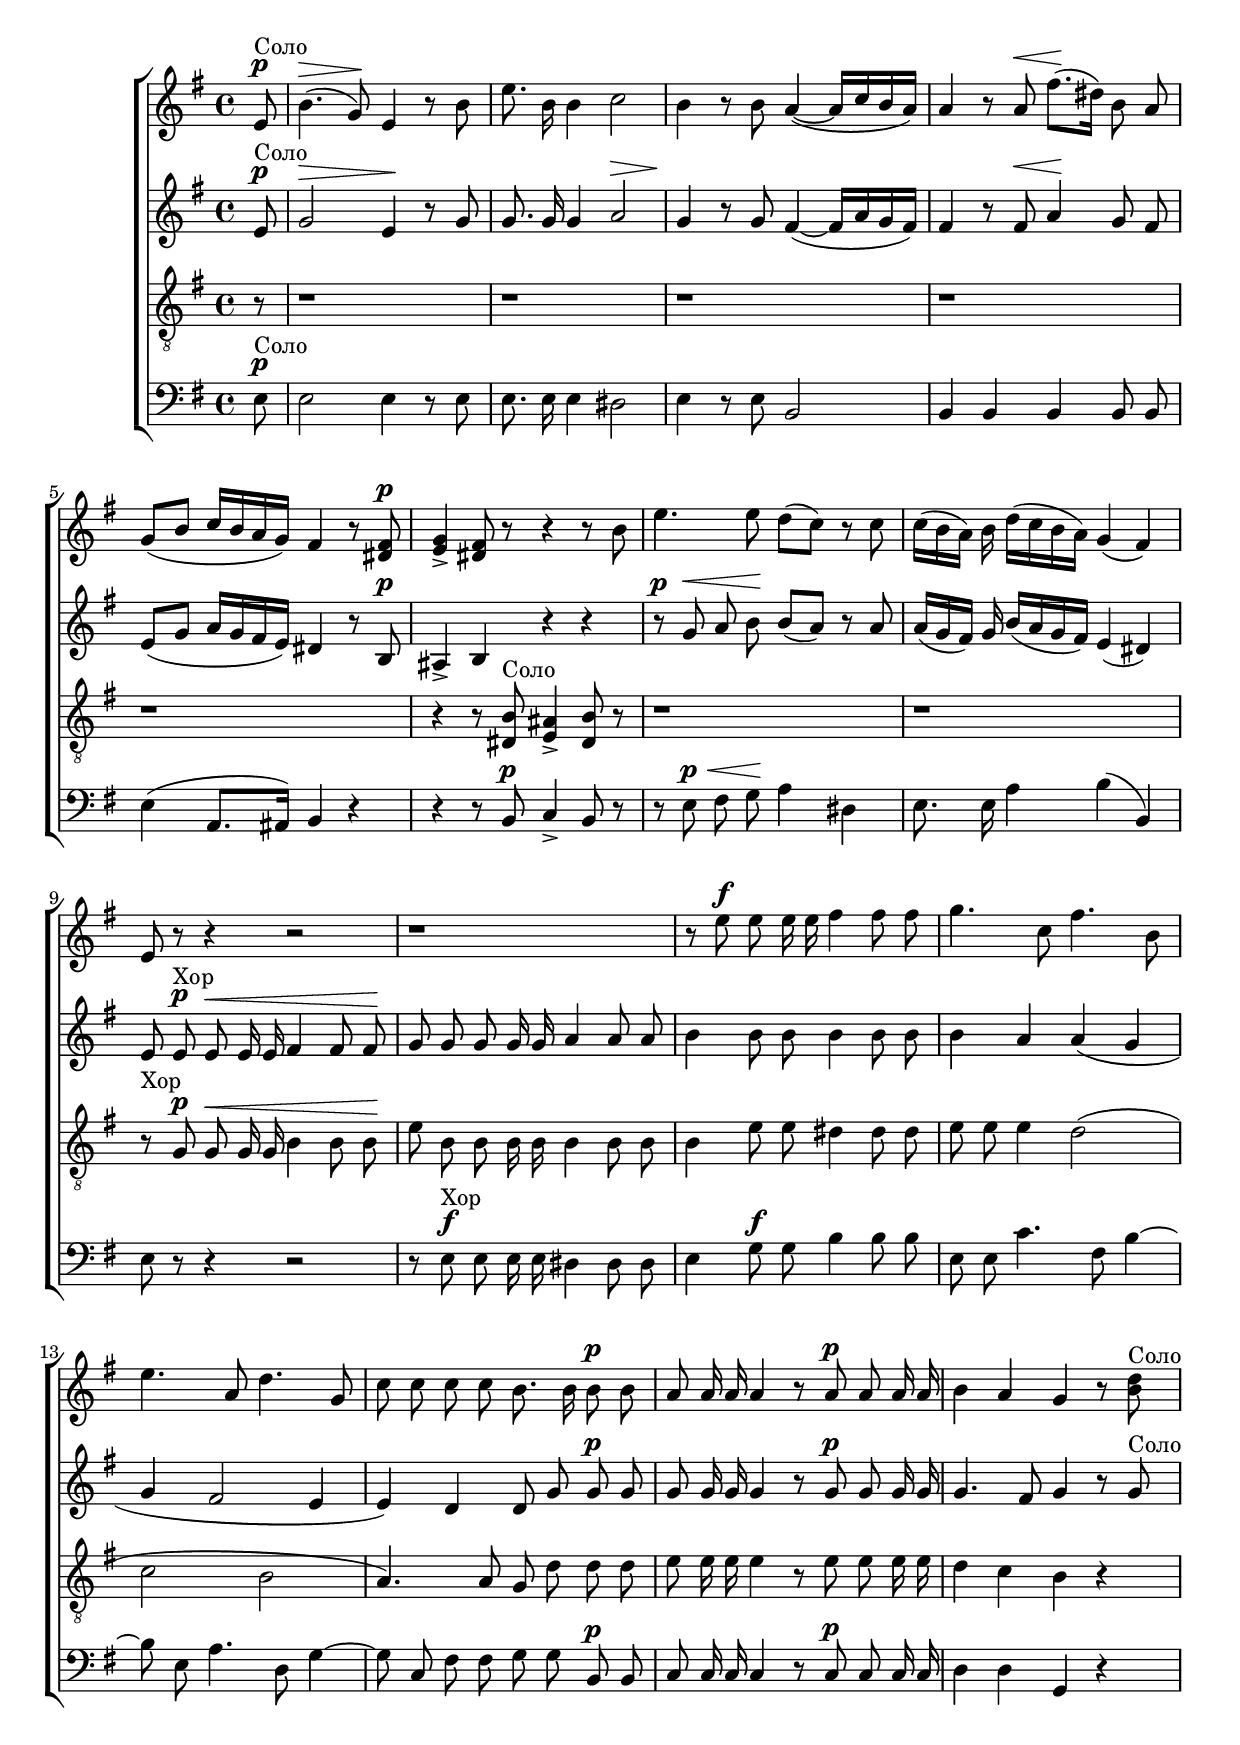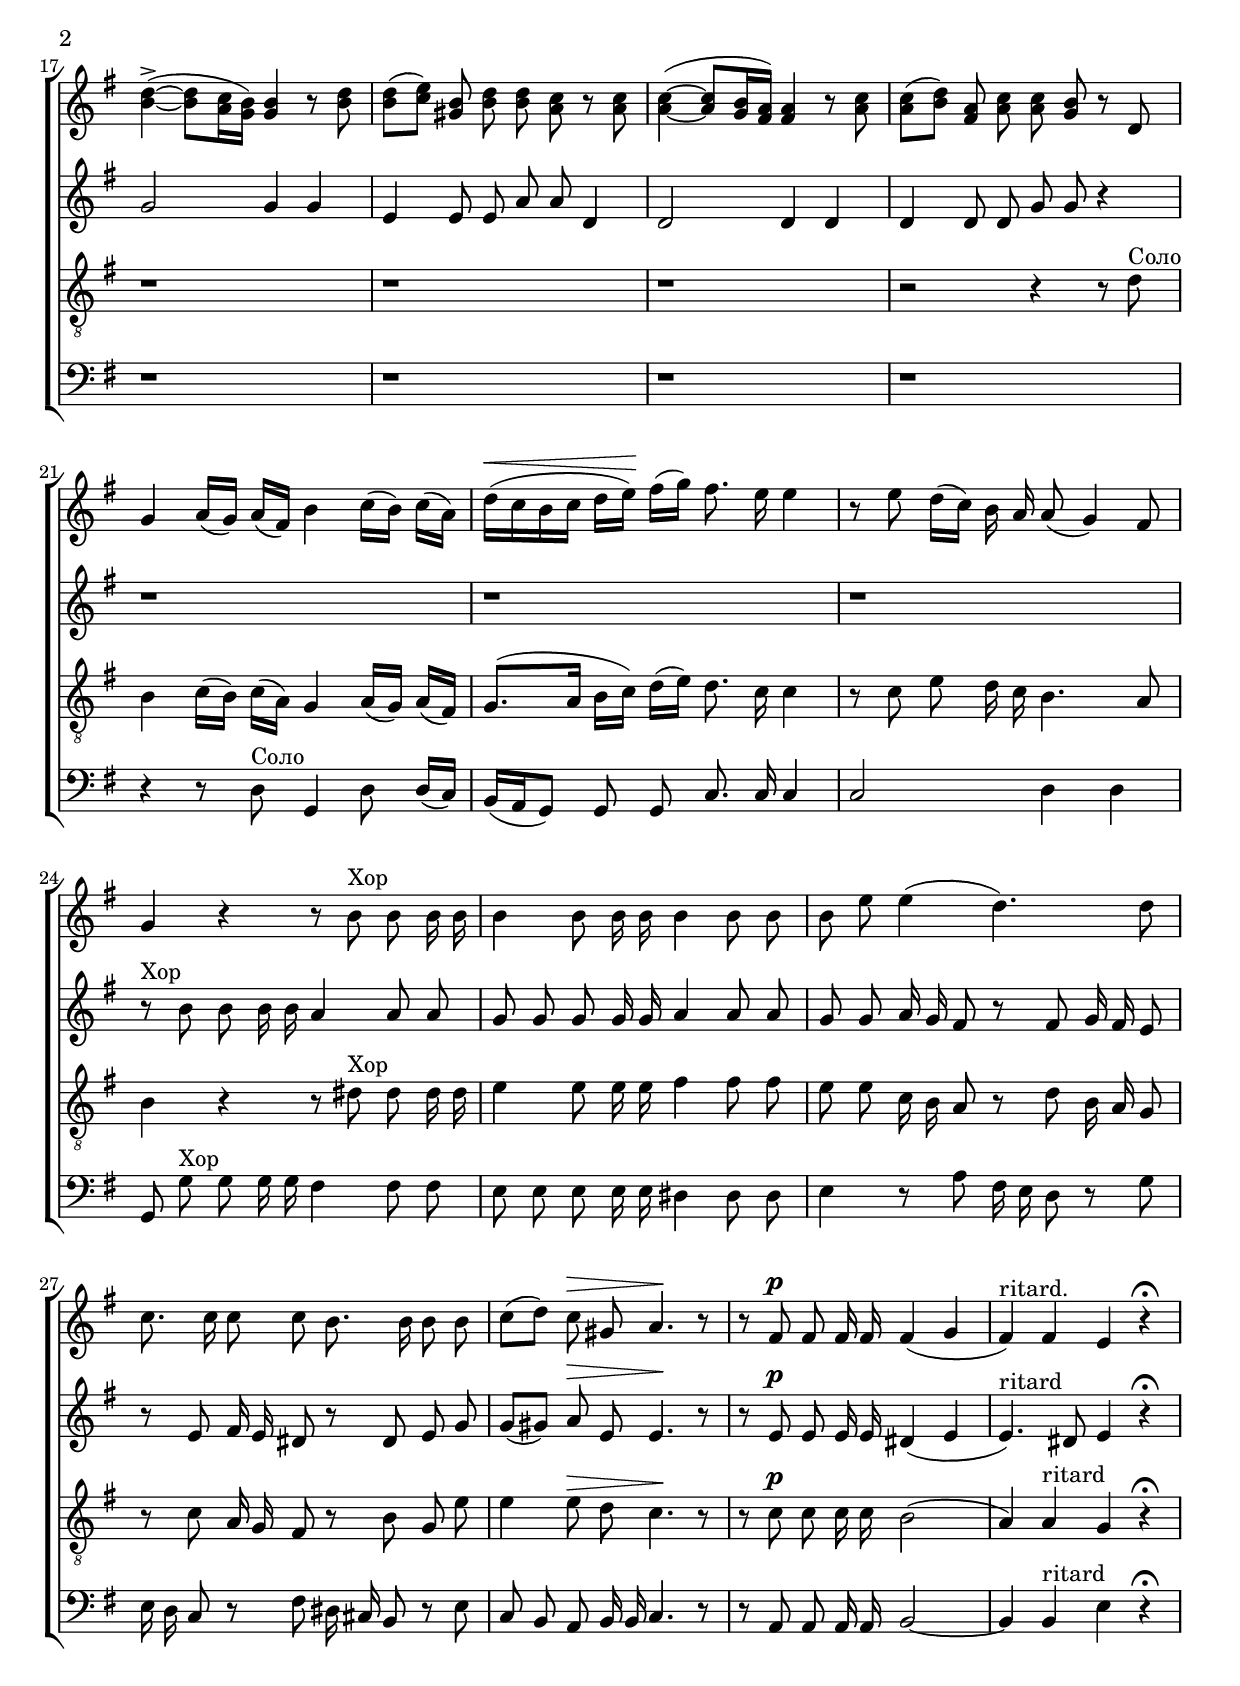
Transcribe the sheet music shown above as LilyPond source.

\version "2.12.3"

globalAdagio = {
    \key e \minor
    \time 4/4
    \dynamicUp
    \autoBeamOff
    \partial 8
}


sopranoAdagio = \relative c' {
    e8\p^"Соло" |
    b'4.(\> g8)\! e4 r8 b' |
    e8. b16 b4 c2 |
    b4 r8 b a4~( a16[ c b a]) |
    a4 r8 a\< fis'8.([\! dis16]) b8 a8 |
    g8[( b] c16[ b a g]) fis4 r8 <dis fis>8\p |
    <e g>4-> <dis fis>8 r8 r4 r8 b'8 |
    e4. e8 d([ c)] r c | 
    c16([ b a]) b d([c b a]) g4( fis) |
    e8 r8 r4 r2 |
    r1 |
    r8 e'8\f e e16 e fis4 fis8 fis |
    g4. c,8 fis4. b,8 |
    e4. a,8 d4. g,8 |
    c8 c c c b8. b16 b8\p b |
    a8 a16 a a4 r8 a8\p a a16 a |
    b4 a g r8 <b d>8^"Соло" |
    <b d>4->~( <b d>8[ <a c>16 <g b>16]) <g b>4 r8 <b d>8 |
    <b d>8[( <c e>)] <gis b> <b d> <b d> <a c> r <a c> |
    <a c>4~( <a c>8[ <g b>16 <fis a>]) <fis a>4 r8 <a c> |
    <a c>([ <b d>]) <fis a> <a c> <a c> <g b> r8 d |
    g4 a16([ g)] a([ fis)] b4 c16([ b]) c([ a)] |
    d([\< c b c] d[ e])\! fis([ g)] fis8. e16 e4 |
    r8 e d16([ c)] b a a8( g4) fis8 |
    g4 r r8 b^"Хор" b b16 b |
    b4 b8 b16 b b4 b8 b |
    b e e4( d4.) d8 |
    c8. c16 c8 c b8. b16 b8 b |
    c8[( d)] c\> gis a4.\! r8 |
    r fis8\p fis fis16 fis fis4( g |
    fis)^"ritard." fis e r\fermata 
}

altoAdagio = \relative c' {
    e8\p^"Соло" |
    g2\> e4\! r8 g |
    g8. g16 g 4 a2\> |
    g4\! r8 g fis4~( fis16[ a g fis]) |
    fis4 r8 fis\< a4\! g8 fis |
    e8([ g] a16[ g fis e]) dis4 r8 b\p |
    ais4-> b r r |
    r8\p g'\< a b\! b([ a]) r a |
    a16([ g fis)] g b([ a g fis)] e4( dis) |
    e8 e\p^"Хор" e\< e16 e fis4 fis8 fis\! |
    g8 g g g16 g a4 a8 a |
    b4 b8 b b4 b8 b |
    b4 a a( g |
    g fis2 e4 |
    e) d d8 g g\p g |
    g g16 g g4 r8 g8\p g g16 g |
    g4. fis8 g4 r8 g^"Соло" |
    g2 g4 g |
    e4 e8 e a a d,4 |
    d2 d4 d |
    d d8 d g g r4 |
    r1 | 
    r1 |
    r1 |
    r8^"Хор" b b b16 b a4 a8 a |
    g g g g16 g a4 a8 a |
    g g a16 g fis8 r fis g16 fis e8 |
    r e fis16 e dis8 r dis e g |
    g([ gis]) a\> e e4.\! r8 |
    r e\p e e16 e dis4( e |
    e4.)^"ritard" dis8 e4 r\fermata



}

tenorAdagio = \relative c {
    \clef "G_8"
    r8 |
    r1 |
    r1 |
    r1 |
    r1 |
    r1 |
    r4 r8 <dis b'>^"Соло" <e ais>4-> <dis b'>8 r |
    r1 |
    r1 |
    r8^"Хор" g\p g\< g16 g b4 b8 b\! |
    e b b b16 b b4 b8 b |
    b4 e8 e dis4 dis8 dis |
    e8 e e4 d2( |
    c2 b2 |
    a4.) a8 g d' d d |
    e e16 e e4 r8 e e e16 e |
    d4 c b r |
    r1 |
    r1 |
    r1 |
    r2 r4 r8 d^"Соло" |
    b4 c16([ b]) c([ a)] g4 a16([ g]) a([ fis)] |
    g8.([ a16] b[ c]) d([ e)] d8. c16 c4 |
    r8 c e d16 c b4. a8 |
    b4 r r8 dis^"Хор" dis dis16 dis |
    e4 e8 e16 e fis 4 fis8 fis |
    e8 e c16 b a8 r d b16 a g8 |
    r c a16 g fis8 r b g e' |
    e4 e8\> d c4.\! r8 |
    r c\p c c16 c b2( |
    a4) a^"ritard" g r\fermata

}

bassAdagio = \relative c {
    \clef bass
    e8\p^"Соло" |
    e2 e4 r8 e |
    e8. e16 e4 dis2 |
    e4 r8 e b2 |
    b4 b b b8 b |
    e4( a,8.[ ais16]) b4 r |
    r r8 b\p c4-> b8 r |
    r8 e\p\< fis g\! a4 dis, |
    e8. e16 a4 b( b,) |
    e8 r r4 r2 |
    r8 e\f^"Хор" e e16 e dis4 dis8 dis |
    e4 g8\f g b4 b8 b |
    e, e c'4. fis,8 b4~ |
    b8 e, a4. d,8 g4~ |
    g8 c, fis fis g g b,\p b |
    c c16 c c4 r8 c\p c c16 c |
    d4 d g, r |
    r1 |
    r1 |
    r1 |
    r1 |
    r4 r8 d'^"Соло" g,4 d'8 d16([ c)] |
    b([ a g8)] g g c8. c16 c4 |
    c2 d4 d |
    g,8 g'^"Хор" g g16 g fis4 fis8 fis |
    e e e e16 e dis4 dis8 dis |
    e4 r8 a fis16 e d8 r g |
    e16 d c8 r fis dis16 cis b8 r e |
    c b a b16 b c4. r8 |
    r8 a a a16 a b2~ |
    b4 b^"ritard" e r\fermata 
}


\score {
    \new ChoirStaff <<
        \new Staff <<
            \new Voice = "soprano" <<
                \globalAdagio
                \sopranoAdagio
            >>
        >>

        \new Staff <<
            \new Voice = "alto" <<
                \globalAdagio
                \altoAdagio
            >>
        >>

        \new Staff <<
            \new Voice = "tenor" <<
                \globalAdagio
                \tenorAdagio
            >>
        >>

        \new Staff <<
            \new Voice = "bass" <<
                \globalAdagio
                \bassAdagio
            >>
        >>
    >>
}
